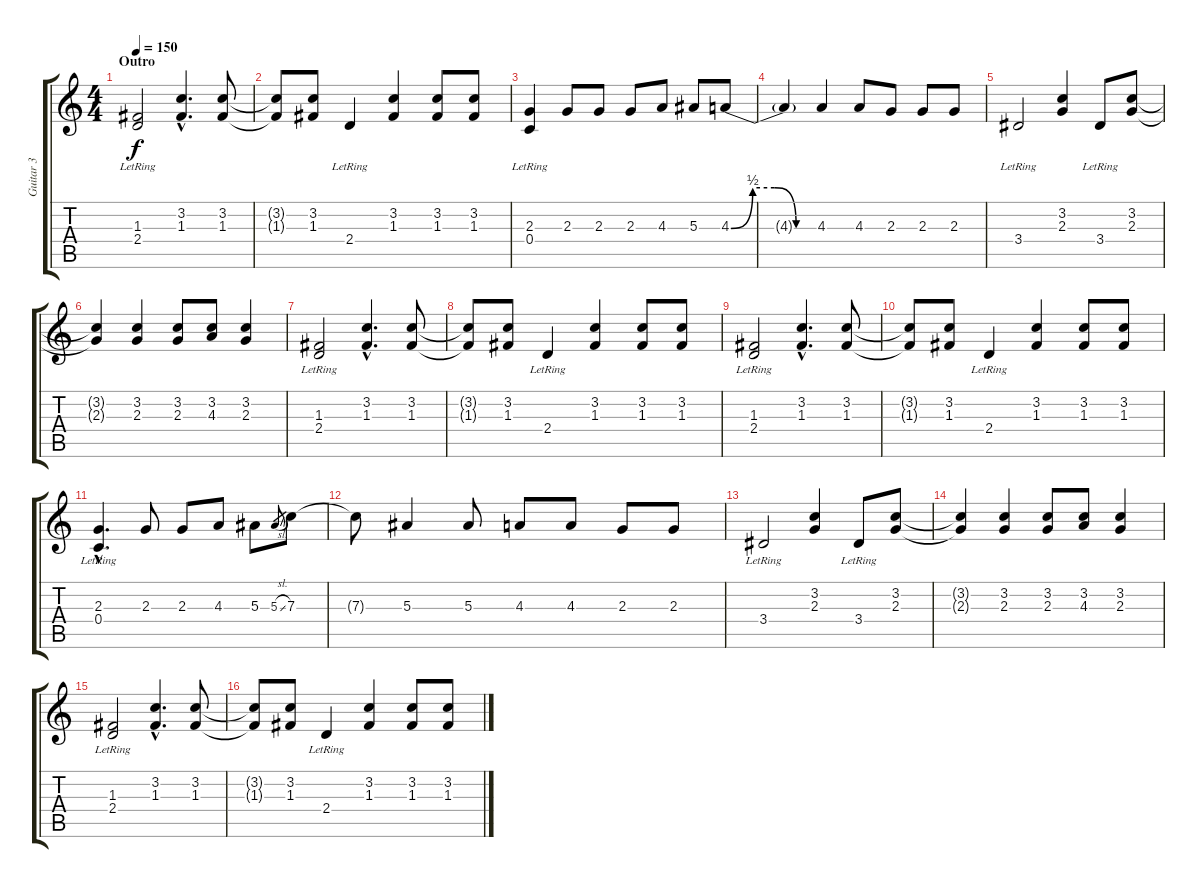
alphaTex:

\track ("Guitar 3" "Guitar 3") {instrument electricguitarclean}
\staff {score tabs}
\tuning (D4 A3 F3 C3 G2 C2) {hide}
\ts (4 4)
\section ("" "Outro")
\tempo 150
\clef g2
\ks c
(1.3 2.4{lr}).2{dy f} (3.2{hac} 1.3{hac}).4{d} (3.2 1.3).8 |
(3.2{t} 1.3{t}).8 (3.2 1.3).8 2.4{lr}.4 (3.2 1.3).4 (3.2 1.3).8 (3.2 1.3).8 |
(2.3 0.4{lr}).4 2.3.8 2.3.8 2.3.8 4.3.8 5.3.8 4.3{be (custom 0 0 15 2 30 2 45 0 60 0)}.8 |
4.3{t}.4 4.3.4 4.3.8 2.3.8 2.3.8 2.3.8 |
3.4{lr}.2 (3.2 2.3).4 3.4{lr}.8 (3.2 2.3).8 |
(3.2{t} 2.3{t}).4 (3.2 2.3).4 (3.2 2.3).8 (3.2 4.3).8 (3.2 2.3).4 |
(1.3 2.4{lr}).2 (3.2{hac} 1.3{hac}).4{d} (3.2 1.3).8 |
(3.2{t} 1.3{t}).8 (3.2 1.3).8 2.4{lr}.4 (3.2 1.3).4 (3.2 1.3).8 (3.2 1.3).8 |
(1.3 2.4{lr}).2 (3.2{hac} 1.3{hac}).4{d} (3.2 1.3).8 |
(3.2{t} 1.3{t}).8 (3.2 1.3).8 2.4{lr}.4 (3.2 1.3).4 (3.2 1.3).8 (3.2 1.3).8 |
(2.3{hac} 0.4{hac lr}).4{d} 2.3.8 2.3.8 4.3.8 5.3.8 5.3{sl}.8{gr} 7.3.8 |
7.3{t}.8 5.3.4 5.3.8 4.3.8 4.3.8 2.3.8 2.3.8 |
3.4{lr}.2 (3.2 2.3).4 3.4{lr}.8 (3.2 2.3).8 |
(3.2{t} 2.3{t}).4 (3.2 2.3).4 (3.2 2.3).8 (3.2 4.3).8 (3.2 2.3).4 |
(1.3 2.4{lr}).2 (3.2{hac} 1.3{hac}).4{d} (3.2 1.3).8 |
(3.2{t} 1.3{t}).8 (3.2 1.3).8 2.4{lr}.4 (3.2 1.3).4 (3.2 1.3).8 (3.2 1.3).8
